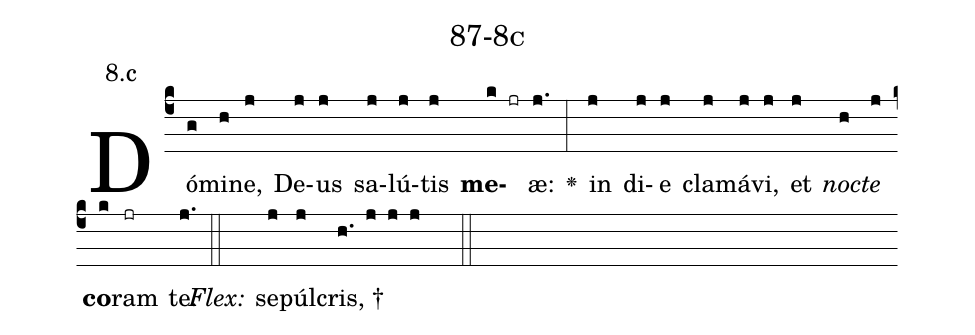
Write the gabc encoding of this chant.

name: 87-8c;
annotation: 8.c;
%%
(c4)Dó(g)mi(h)ne,(j) De(j)us(j) sa(j)lú(j)tis(j) <b>me</b>(k jr)æ:(j.) <v>\greheightstar</v>(:) in(j) di(j)e(j) cla(j)má(j)vi,(j) et(j) <i>noc</i>(h)<i>te</i>(j) <b>co</b>(k)ram(jr) te.(j.) (::)
<i>Flex:</i>()  se(j)púl(j)cris, †(h. j j j  ::)

%E(j) u(j) o(h) u(j) a(k) e.(j.) (::)
